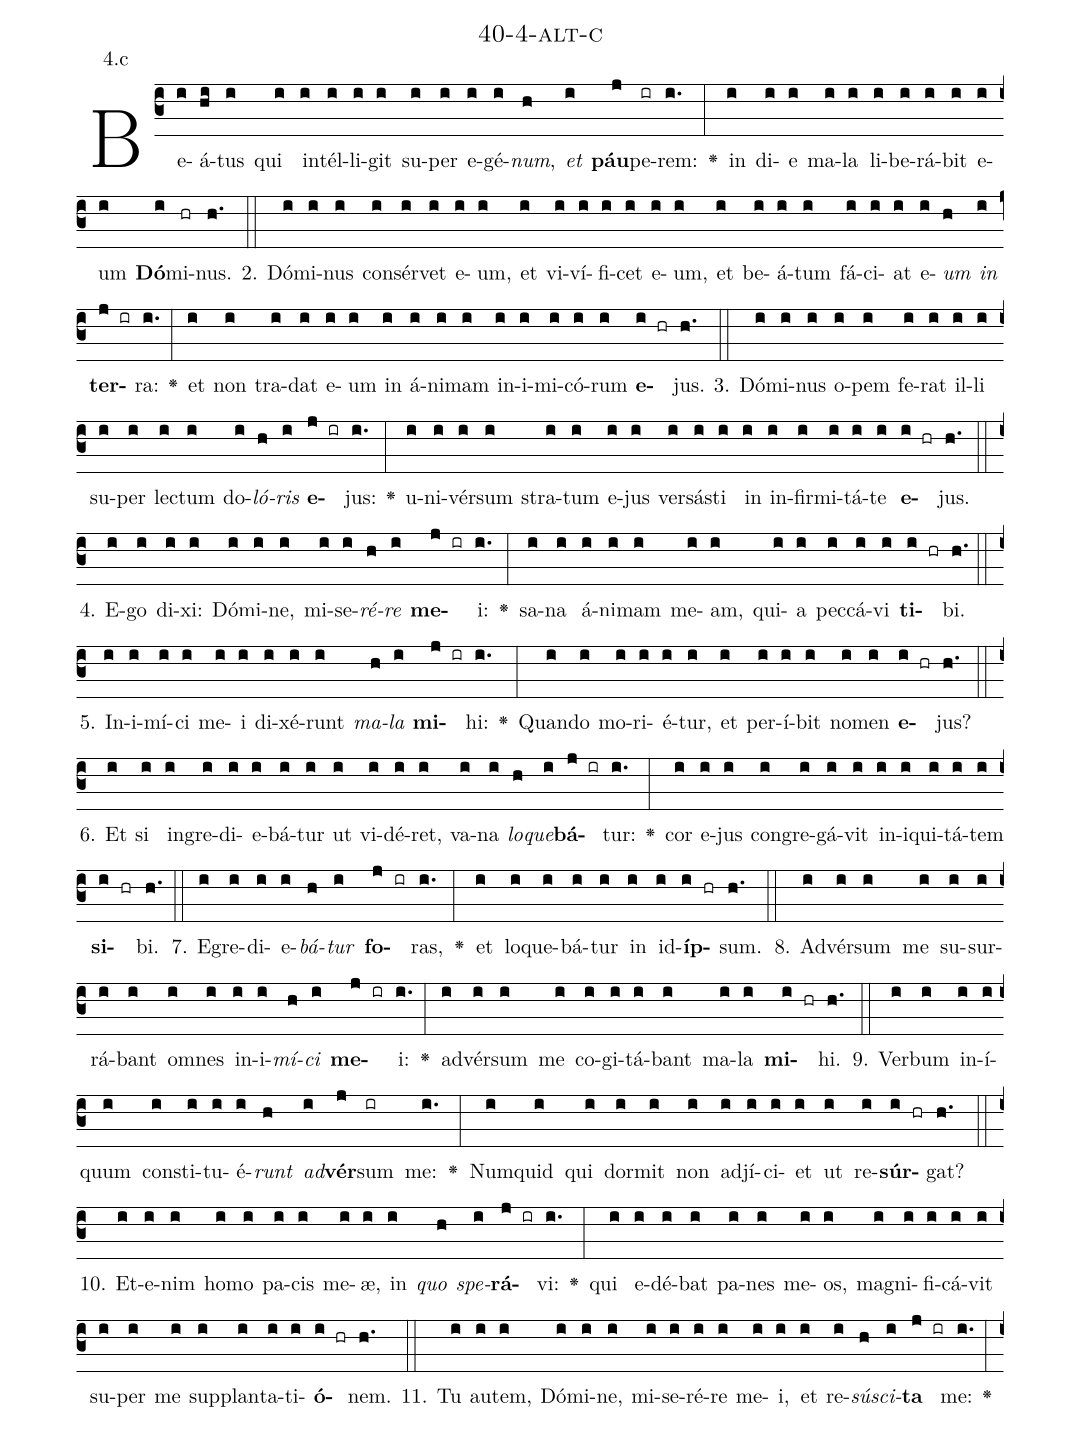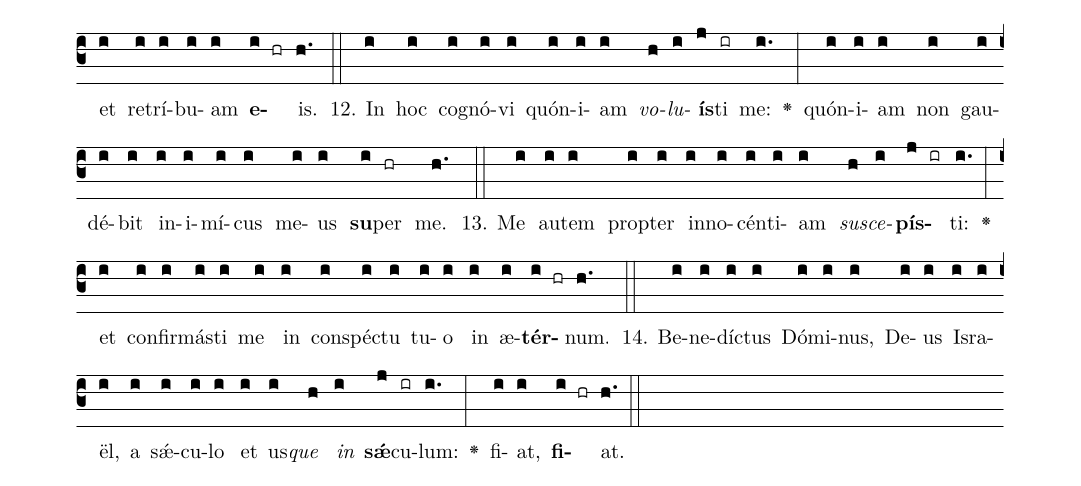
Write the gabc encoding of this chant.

name: 40-4-alt-c;
annotation: 4.c;
%%
(c3)Be(i)á(hi)tus(i) qui(i) in(i)tél(i)li(i)git(i) su(i)per(i) e(i)gé(i)<i>num</i>,(h) <i>et</i>(i) <b>páu</b>(j)pe(ir)rem:(i.) <v>\greheightstar</v>(:) in(i) di(i)e(i) ma(i)la(i) li(i)be(i)rá(i)bit(i) e(i)um(i) <b>Dó</b>(i)mi(hr)nus.(h.) (::)
2. Dó(i)mi(i)nus(i) con(i)sér(i)vet(i) e(i)um,(i) et(i) vi(i)ví(i)fi(i)cet(i) e(i)um,(i) et(i) be(i)á(i)tum(i) fá(i)ci(i)at(i) e(i)<i>um</i>(h) <i>in</i>(i) <b>ter</b>(j ir)ra:(i.) <v>\greheightstar</v>(:) et(i) non(i) tra(i)dat(i) e(i)um(i) in(i) á(i)ni(i)mam(i) in(i)i(i)mi(i)có(i)rum(i) <b>e</b>(i hr)jus.(h.) (::)
3. Dó(i)mi(i)nus(i) o(i)pem(i) fe(i)rat(i) il(i)li(i) su(i)per(i) lec(i)tum(i) do(i)<i>ló</i>(h)<i>ris</i>(i) <b>e</b>(j ir)jus:(i.) <v>\greheightstar</v>(:) u(i)ni(i)vér(i)sum(i) stra(i)tum(i) e(i)jus(i) ver(i)sás(i)ti(i) in(i) in(i)fir(i)mi(i)tá(i)te(i) <b>e</b>(i hr)jus.(h.) (::)
4. E(i)go(i) di(i)xi:(i) Dó(i)mi(i)ne,(i) mi(i)se(i)<i>ré</i>(h)<i>re</i>(i) <b>me</b>(j ir)i:(i.) <v>\greheightstar</v>(:) sa(i)na(i) á(i)ni(i)mam(i) me(i)am,(i) qui(i)a(i) pec(i)cá(i)vi(i) <b>ti</b>(i hr)bi.(h.) (::)
5. In(i)i(i)mí(i)ci(i) me(i)i(i) di(i)xé(i)runt(i) <i>ma</i>(h)<i>la</i>(i) <b>mi</b>(j ir)hi:(i.) <v>\greheightstar</v>(:) Quan(i)do(i) mo(i)ri(i)é(i)tur,(i) et(i) per(i)í(i)bit(i) no(i)men(i) <b>e</b>(i hr)jus?(h.) (::)
6. Et(i) si(i) in(i)gre(i)di(i)e(i)bá(i)tur(i) ut(i) vi(i)dé(i)ret,(i) va(i)na(i) <i>lo</i>(h)<i>que</i>(i)<b>bá</b>(j ir)tur:(i.) <v>\greheightstar</v>(:) cor(i) e(i)jus(i) con(i)gre(i)gá(i)vit(i) in(i)i(i)qui(i)tá(i)tem(i) <b>si</b>(i hr)bi.(h.) (::)
7. E(i)gre(i)di(i)e(i)<i>bá</i>(h)<i>tur</i>(i) <b>fo</b>(j ir)ras,(i.) <v>\greheightstar</v>(:) et(i) lo(i)que(i)bá(i)tur(i) in(i) id(i)<b>íp</b>(i hr)sum.(h.) (::)
8. Ad(i)vér(i)sum(i) me(i) su(i)sur(i)rá(i)bant(i) om(i)nes(i) in(i)i(i)<i>mí</i>(h)<i>ci</i>(i) <b>me</b>(j ir)i:(i.) <v>\greheightstar</v>(:) ad(i)vér(i)sum(i) me(i) co(i)gi(i)tá(i)bant(i) ma(i)la(i) <b>mi</b>(i hr)hi.(h.) (::)
9. Ver(i)bum(i) in(i)í(i)quum(i) con(i)sti(i)tu(i)é(i)<i>runt</i>(h) <i>ad</i>(i)<b>vér</b>(j)sum(ir) me:(i.) <v>\greheightstar</v>(:) Num(i)quid(i) qui(i) dor(i)mit(i) non(i) ad(i)jí(i)ci(i)et(i) ut(i) re(i)<b>súr</b>(i hr)gat?(h.) (::)
10. Et(i)e(i)nim(i) ho(i)mo(i) pa(i)cis(i) me(i)æ,(i) in(i) <i>quo</i>(h) <i>spe</i>(i)<b>rá</b>(j ir)vi:(i.) <v>\greheightstar</v>(:) qui(i) e(i)dé(i)bat(i) pa(i)nes(i) me(i)os,(i) ma(i)gni(i)fi(i)cá(i)vit(i) su(i)per(i) me(i) sup(i)plan(i)ta(i)ti(i)<b>ó</b>(i hr)nem.(h.) (::)
11. Tu(i) au(i)tem,(i) Dó(i)mi(i)ne,(i) mi(i)se(i)ré(i)re(i) me(i)i,(i) et(i) re(i)<i>sú</i>(h)<i>sci</i>(i)<b>ta</b>(j ir) me:(i.) <v>\greheightstar</v>(:) et(i) re(i)trí(i)bu(i)am(i) <b>e</b>(i hr)is.(h.) (::)
12. In(i) hoc(i) co(i)gnó(i)vi(i) quón(i)i(i)am(i) <i>vo</i>(h)<i>lu</i>(i)<b>ís</b>(j)ti(ir) me:(i.) <v>\greheightstar</v>(:) quón(i)i(i)am(i) non(i) gau(i)dé(i)bit(i) in(i)i(i)mí(i)cus(i) me(i)us(i) <b>su</b>(i)per(hr) me.(h.) (::)
13. Me(i) au(i)tem(i) prop(i)ter(i) in(i)no(i)cén(i)ti(i)am(i) <i>su</i>(h)<i>sce</i>(i)<b>pís</b>(j ir)ti:(i.) <v>\greheightstar</v>(:) et(i) con(i)fir(i)más(i)ti(i) me(i) in(i) con(i)spéc(i)tu(i) tu(i)o(i) in(i) æ(i)<b>tér</b>(i hr)num.(h.) (::)
14. Be(i)ne(i)díc(i)tus(i) Dó(i)mi(i)nus,(i) De(i)us(i) Is(i)ra(i)ël,(i) a(i) sǽ(i)cu(i)lo(i) et(i) us(i)<i>que</i>(h) <i>in</i>(i) <b>sǽ</b>(j)cu(ir)lum:(i.) <v>\greheightstar</v>(:) fi(i)at,(i) <b>fi</b>(i hr)at.(h.) (::)
